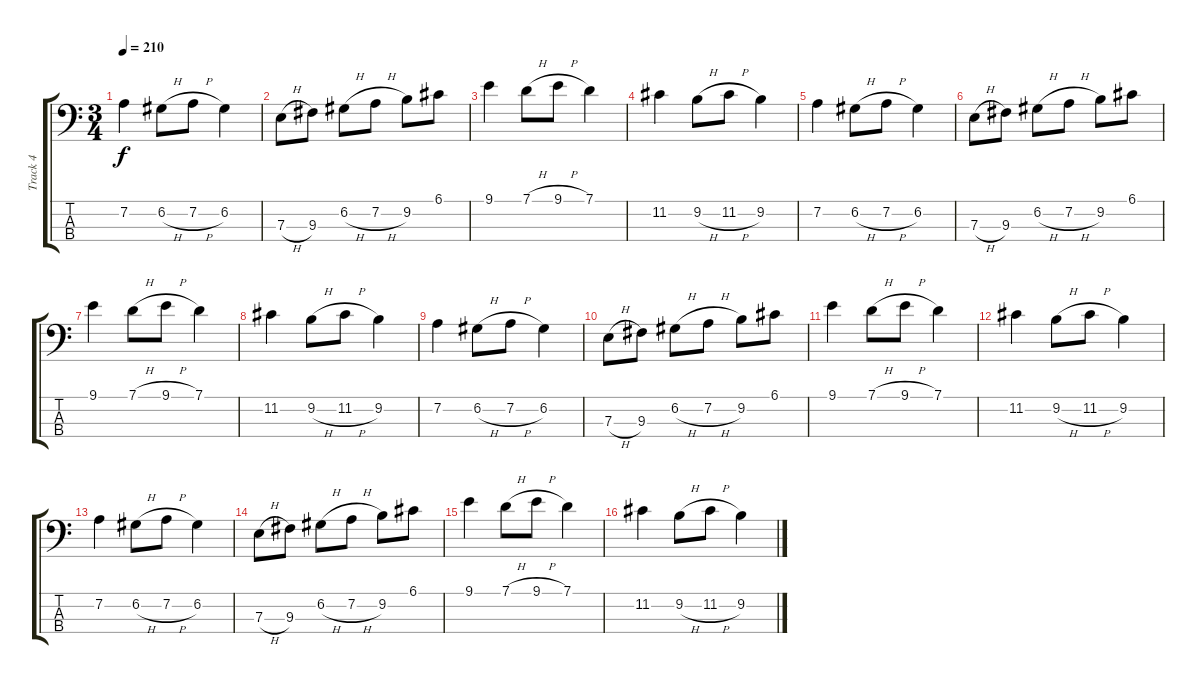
\track ("Track 4" "Track 4") {instrument slapbass1}
\staff {score tabs}
\tuning (G2 D2 A1 E1) {hide}
\ts (3 4)
\tempo 210
\clef f4
\ks c
7.2.4{dy f} 6.2{h}.8 7.2{h}.8 6.2.4 |
7.3{h}.8 9.3.8 6.2{h}.8 7.2{h}.8 9.2.8 6.1.8 |
9.1.4{instrument electricbassfinger} 7.1{h}.8 9.1{h}.8 7.1.4 |
11.2.4 9.2{h}.8 11.2{h}.8 9.2.4 |
7.2.4 6.2{h}.8 7.2{h}.8 6.2.4 |
7.3{h}.8 9.3.8 6.2{h}.8 7.2{h}.8 9.2.8 6.1.8 |
9.1.4 7.1{h}.8 9.1{h}.8 7.1.4 |
11.2.4 9.2{h}.8 11.2{h}.8 9.2.4 |
7.2.4 6.2{h}.8 7.2{h}.8 6.2.4 |
7.3{h}.8 9.3.8 6.2{h}.8 7.2{h}.8 9.2.8 6.1.8 |
9.1.4{instrument electricbassfinger} 7.1{h}.8 9.1{h}.8 7.1.4 |
11.2.4 9.2{h}.8 11.2{h}.8 9.2.4 |
7.2.4 6.2{h}.8 7.2{h}.8 6.2.4 |
7.3{h}.8 9.3.8 6.2{h}.8 7.2{h}.8 9.2.8 6.1.8 |
9.1.4 7.1{h}.8 9.1{h}.8 7.1.4 |
11.2.4 9.2{h}.8 11.2{h}.8 9.2.4
